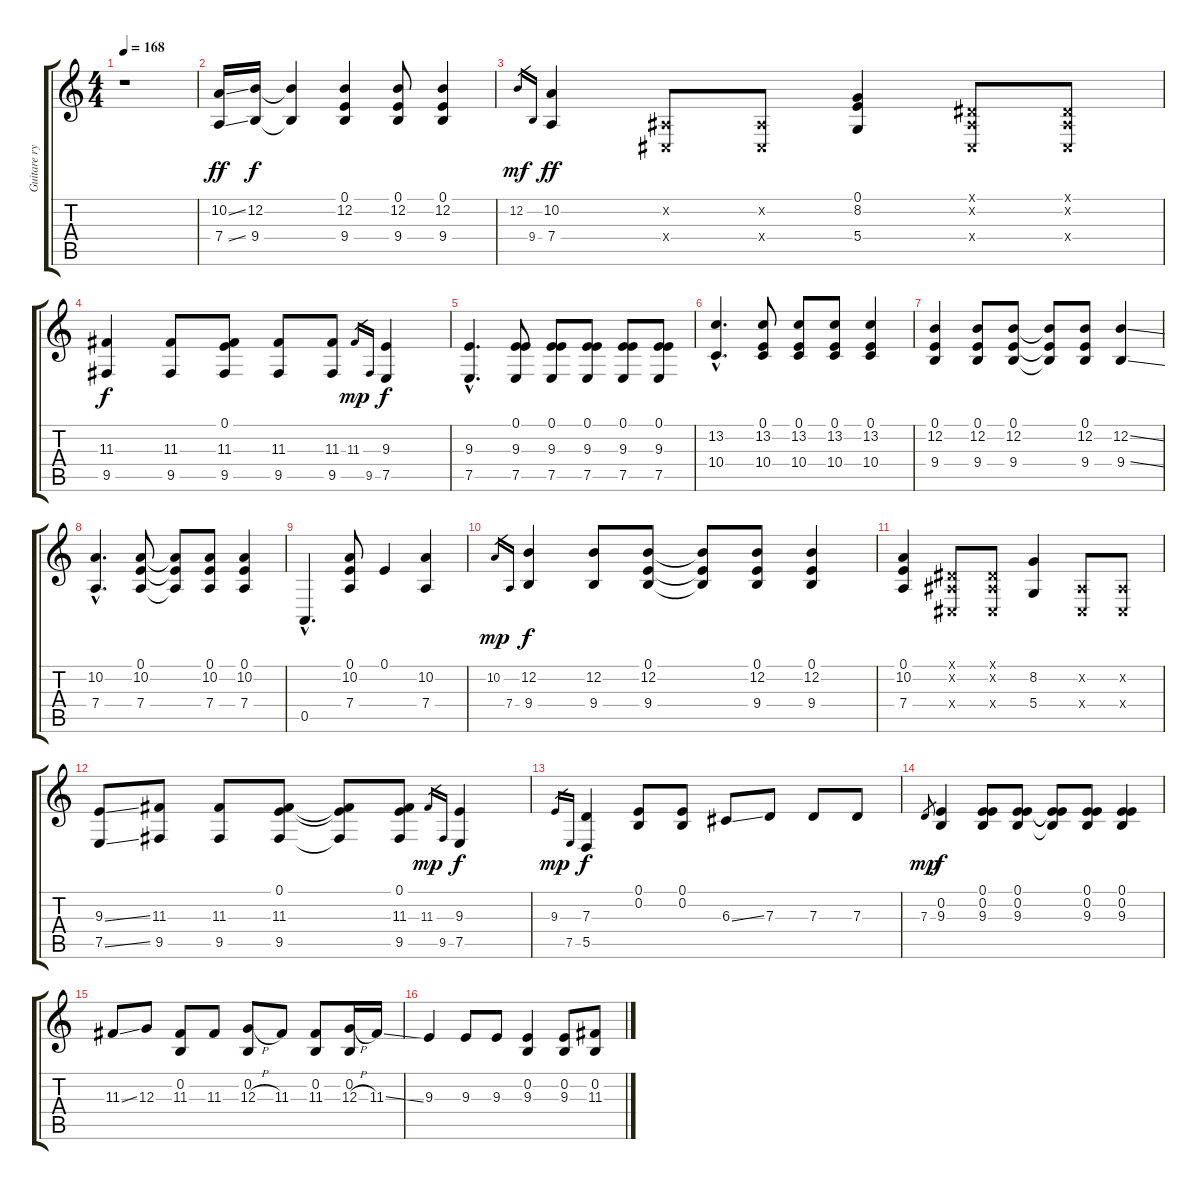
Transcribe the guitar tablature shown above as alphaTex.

\track ("Guitare rythmique" "Guitare ry") {instrument fx4atmosphere}
\staff {score tabs}
\tuning (E4 B3 G3 D3 A2 E2) {hide}
\ts (4 4)
\tempo 168
\clef g2
\ks c
r.1{dy ff instrument fx4atmosphere} |
(10.2{ss} 7.4{ss}).16 (12.2 9.4).16{dy f} (12.2{t} 9.4{t}).4 (0.1 12.2 9.4).4 (0.1 12.2 9.4).8 (0.1 12.2 9.4).4 |
12.2.16{gr dy mf} 9.4.16{gr} (10.2 7.4).4{dy ff} (-1.2{x} -1.4{x}).8 (-1.2{x} -1.4{x}).8 (0.1 8.2 5.4).4 (-1.1{x} -1.2{x} -1.4{x}).8 (-1.1{x} -1.2{x} -1.4{x}).8 |
(11.3 9.5).4{dy f} (11.3 9.5).8 (0.1 11.3 9.5).8 (11.3 9.5).8 (11.3 9.5).8 11.3.16{gr dy mp} 9.5.16{gr} (9.3 7.5).4{dy f} |
(9.3{hac} 7.5{hac}).4{d} (0.1 9.3 7.5).8 (0.1 9.3 7.5).8 (0.1 9.3 7.5).8 (0.1 9.3 7.5).8 (0.1 9.3 7.5).8 |
(13.2{hac} 10.4{hac}).4{d} (0.1 13.2 10.4).8 (0.1 13.2 10.4).8 (0.1 13.2 10.4).8 (0.1 13.2 10.4).4 |
(0.1 12.2 9.4).4 (0.1 12.2 9.4).8 (0.1 12.2 9.4).8 (0.1{t} 12.2{t} 9.4{t}).8 (0.1 12.2 9.4).8 (12.2{ss} 9.4{ss}).4 |
(10.2{hac} 7.4{hac}).4{d} (0.1 10.2 7.4).8 (0.1{t} 10.2{t} 7.4{t}).8 (0.1 10.2 7.4).8 (0.1 10.2 7.4).4 |
0.5{hac}.4{d} (0.1 10.2 7.4).8 0.1.4 (10.2 7.4).4 |
10.2.16{gr dy mp} 7.4.16{gr} (12.2 9.4).4{dy f} (12.2 9.4).8 (0.1 12.2 9.4).8 (0.1{t} 12.2{t} 9.4{t}).8 (0.1 12.2 9.4).8 (0.1 12.2 9.4).4 |
(0.1 10.2 7.4).4 (-1.1{x} -1.2{x} -1.4{x}).8 (-1.1{x} -1.2{x} -1.4{x}).8 (8.2 5.4).4 (-1.2{x} -1.4{x}).8 (-1.2{x} -1.4{x}).8 |
(9.3{ss} 7.5{ss}).8 (11.3 9.5).8 (11.3 9.5).8 (0.1 11.3 9.5).8 (0.1{t} 11.3{t} 9.5{t}).8 (0.1 11.3 9.5).8 11.3.16{gr dy mp} 9.5.16{gr} (9.3 7.5).4{dy f} |
9.3.16{gr dy mp} 7.5.16{gr} (7.3 5.5).4{dy f} (0.1 0.2).8 (0.1 0.2).8 6.3{ss}.8 7.3.8 7.3.8 7.3.8 |
7.3.8{gr dy mp} (0.2 9.3).4{dy f} (0.1 0.2 9.3).8 (0.1 0.2 9.3).8 (0.1{t} 0.2{t} 9.3{t}).8 (0.1 0.2 9.3).8 (0.1 0.2 9.3).4 |
11.3{ss}.8 12.3.8 (0.2 11.3).8 11.3.8 (0.2 12.3{h}).8 11.3.8 (0.2 11.3).8 (0.2 12.3{h}).16 11.3{ss}.16 |
9.3.4 9.3.8 9.3.8 (0.2 9.3).4 (0.2 9.3).8 (0.2 11.3).8
